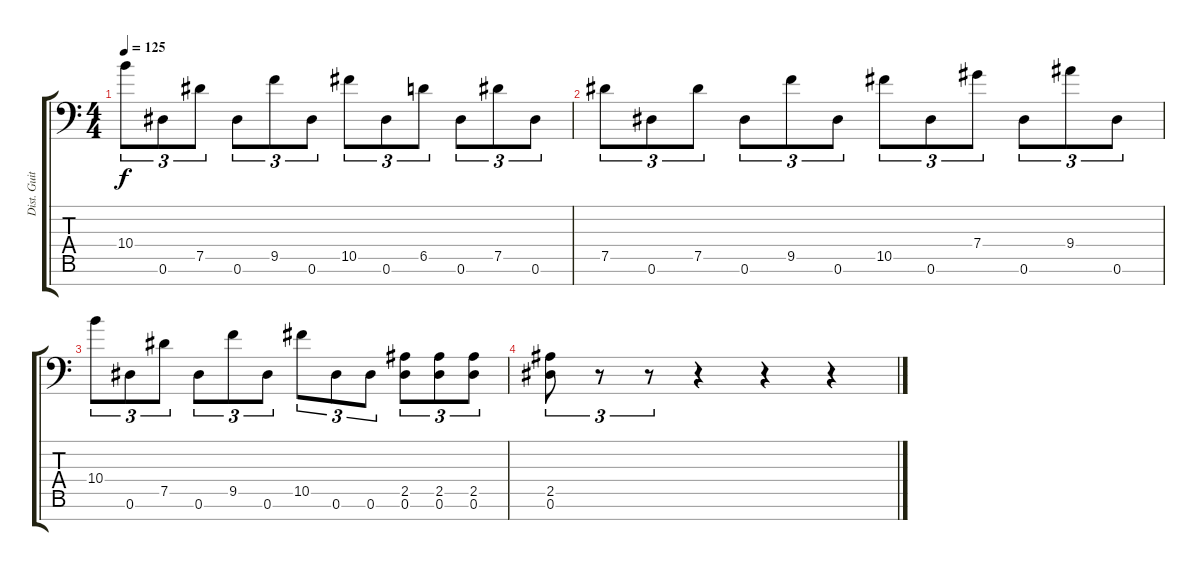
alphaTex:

\track ("Dist. Guitar 1" "Dist. Guit") {instrument distortionguitar}
\staff {score tabs}
\tuning (Eb4 Bb3 Gb3 Db3 Ab2 Eb2 Bb1) {hide}
\ts (4 4)
\tempo 125
\clef f4
\ks c
10.4.8{tu (3 2) dy f} 0.6.8{tu (3 2)} 7.5.8{tu (3 2)} 0.6.8{tu (3 2)} 9.5.8{tu (3 2)} 0.6.8{tu (3 2)} 10.5.8{tu (3 2)} 0.6.8{tu (3 2)} 6.5.8{tu (3 2)} 0.6.8{tu (3 2)} 7.5.8{tu (3 2)} 0.6.8{tu (3 2)} |
7.5.8{tu (3 2)} 0.6.8{tu (3 2)} 7.5.8{tu (3 2)} 0.6.8{tu (3 2)} 9.5.8{tu (3 2)} 0.6.8{tu (3 2)} 10.5.8{tu (3 2)} 0.6.8{tu (3 2)} 7.4.8{tu (3 2)} 0.6.8{tu (3 2)} 9.4.8{tu (3 2)} 0.6.8{tu (3 2)} |
10.4.8{tu (3 2)} 0.6.8{tu (3 2)} 7.5.8{tu (3 2)} 0.6.8{tu (3 2)} 9.5.8{tu (3 2)} 0.6.8{tu (3 2)} 10.5.8{tu (3 2)} 0.6.8{tu (3 2)} 0.6.8{tu (3 2)} (2.5 0.6).8{tu (3 2)} (2.5 0.6).8{tu (3 2)} (2.5 0.6).8{tu (3 2)} |
(2.5 0.6).8{tu (3 2)} r.8{tu (3 2)} r.8{tu (3 2)} r.4 r.4 r.4
